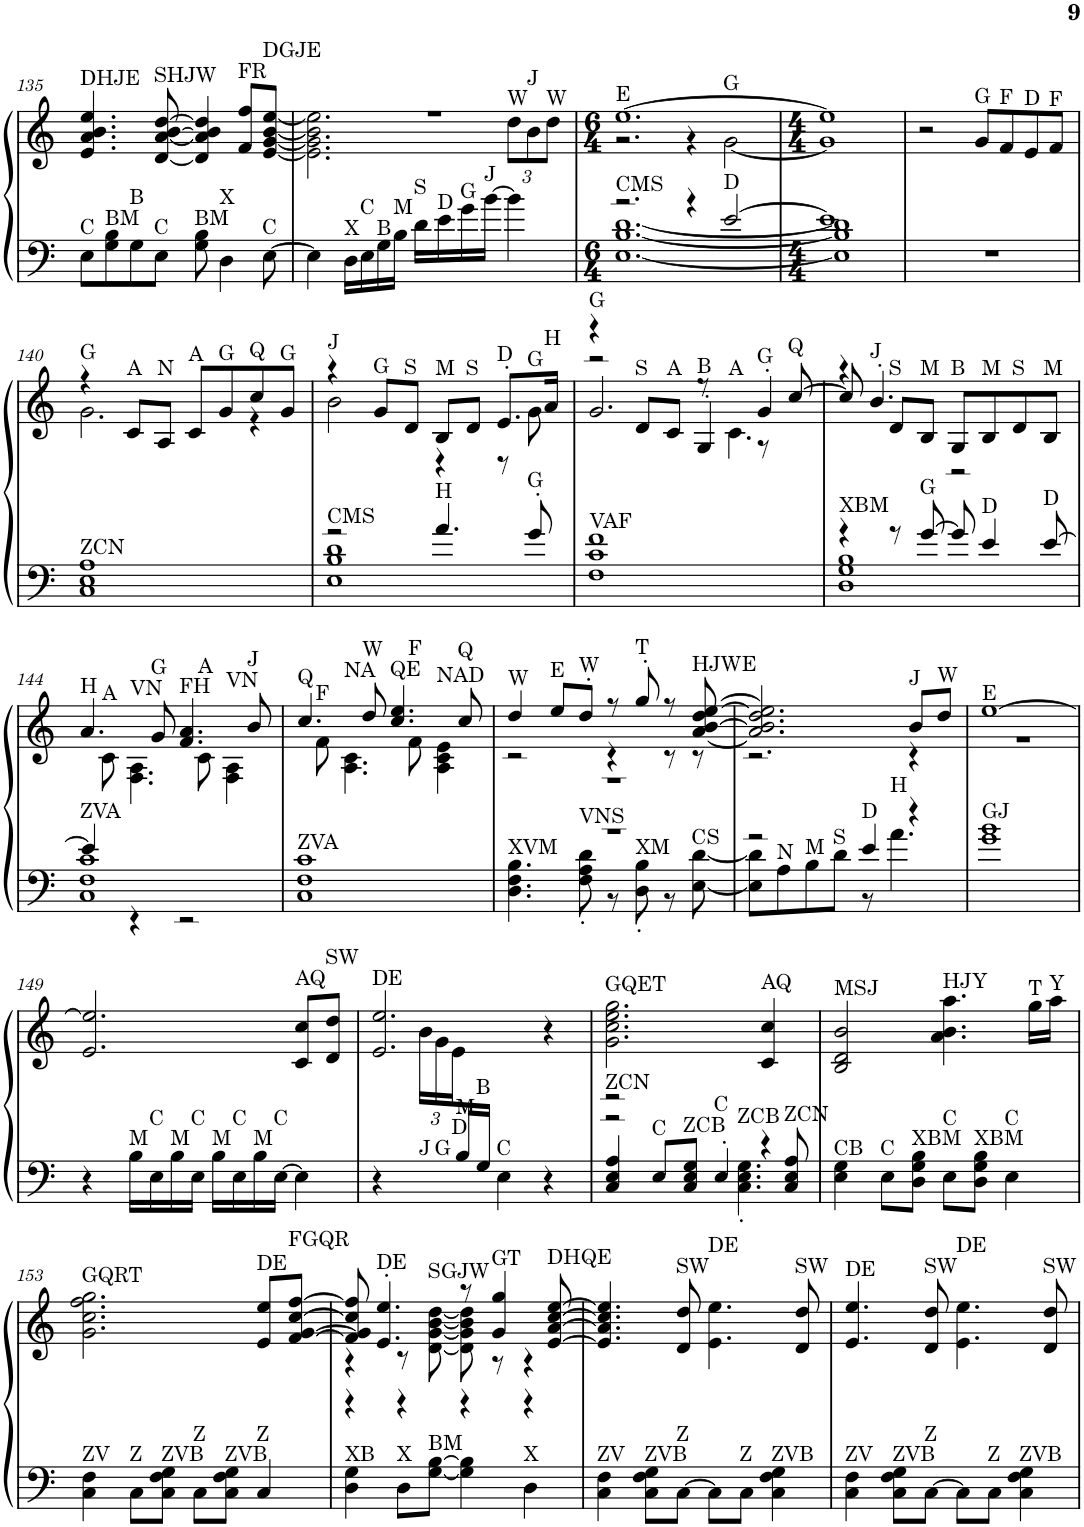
**kern	**kern
*part1	*part1
*staff2	*staff1
*I"Piano, CFX Concert Grand 1	*
*I'Pno.	*
!!LO:PB:g=z
*clefG2	*clefG2
*k[]	*k[]
*M4/4	*M4/4
=135	=135
!	!LO:TX:a:t=DHJE
!LO:TX:a:t=C	!
8E\L	4.e/ 4.a/ 4.b/ 4.ee/
!LO:TX:a:t=BM	!
8G\ 8B\	.
!LO:TX:a:t=B	!
8G\	.
!	!LO:TX:a:t=SHJW
!LO:TX:a:t=C	!
8E\J	[8d/ [8a/ [8b/ [8dd/
!LO:TX:a:t=BM	!
8G\ 8B\	4d/] 4a/] 4b/] 4dd/]
!LO:TX:a:t=X	!
4D\	.
!	!LO:TX:a:t=FR
.	8f/ 8ff/L
!	!LO:TX:a:t=DGJE
!LO:TX:a:t=C	!
[8E\	[8e/ [8g/ [8b/ [8ee/J
=136	=136
*	*^
4E\]	1r	2.e\] 2.g\] 2.b\] 2.ee\]
!LO:TX:a:t=X	!	!
16D\LL	.	.
!LO:TX:a:t=C	!	!
16E\	.	.
!LO:TX:a:t=B	!	!
16G\	.	.
!LO:TX:a:t=M	!	!
16B\JJ	.	.
!LO:TX:a:t=S	!	!
16d\LL	.	.
!LO:TX:a:t=D	!	!
16e\	.	.
!LO:TX:a:t=G	!	!
16g\	.	.
!LO:TX:a:t=J	!	!
[16b\JJ	.	.
*	*	*Xbrackettup
!	!	!LO:TX:a:t=W
4b\]	.	12dd\L
!	!	!LO:TX:a:t=J
.	.	12b\
!	!	!LO:TX:a:t=W
.	.	12dd\J
=137	=137	=137
*M6/4	*M6/4	*
*^	*	*
!	!	!LO:TX:a:t=E	!
!LO:TX:a:t=CMS	!	!	!
2.r	[1.E [1.B [1.d	[1.ee	2.r
4r	.	.	4r
!	!	!	!LO:TX:a:t=G
!LO:TX:a:t=D	!	!	!
[2e/	.	.	[2g\
=138	=138	=138	=138
*M4/4	*	*M4/4	*
1e]	1E] 1B] 1d]	1ee]	1g]
*v	*v	*	*
*	*v	*v
=139	=139
1r	2r
!	!LO:TX:a:t=G
.	8g/L
!	!LO:TX:a:t=F
.	8f/
!	!LO:TX:a:t=D
.	8e/
!	!LO:TX:a:t=F
.	8f/J
!!LO:LB:g=z
=140	=140
*	*^
!	!LO:TX:a:t=G	!
!LO:TX:a:t=ZCN	!	!
1C 1E 1A	4r	2.g\
!	!LO:TX:a:t=A	!
.	8c/L	.
!	!LO:TX:a:t=N	!
.	8A/J	.
!	!LO:TX:a:t=A	!
.	8c/L	.
!	!LO:TX:a:t=G	!
.	8g/	.
!	!LO:TX:a:t=Q	!
.	8cc/	4r
!	!LO:TX:a:t=G	!
.	8g/J	.
=141	=141	=141
*^	*	*
!	!	!LO:TX:a:t=J	!
!LO:TX:a:t=CMS	!	!	!
2r	1E 1B 1d	4r	2b\
!	!	!LO:TX:a:t=G	!
.	.	8g/L	.
!	!	!LO:TX:a:t=S	!
.	.	8d/J	.
!	!	!LO:TX:a:t=M	!
!LO:TX:a:t=H	!	!	!
4.a/	.	8B/L	4r
!	!	!LO:TX:a:t=S	!
.	.	8d/J	.
!	!	!LO:TX:a:t=D	!
.	.	8.e'/L	8r
!	!	!	!LO:TX:a:t=G
!LO:TX:a:t=G	!	!	!
8g'/	.	.	8g\
!	!	!LO:TX:a:t=H	!
.	.	16a/Jk	.
*v	*v	*	*
=142	=142	=142
*	*	*^
!	!LO:TX:a:t=G	!	!
!LO:TX:a:t=VAF	!	!	!
1F 1c 1f	4r	2r	2.g/
!	!LO:TX:a:t=S	!	!
.	8d/L	.	.
!	!LO:TX:a:t=A	!	!
.	8c/J	.	.
!	!LO:TX:a:t=B	!	!
.	4G'/	8r	.
!	!	!LO:TX:a:t=A	!
.	.	4.c\	.
!	!LO:TX:a:t=G	!	!
.	4g'/	.	8r
!	!	!	!LO:TX:a:t=Q
.	.	.	[8cc/
=143	=143	=143	=143
*^	*	*	*
!LO:TX:a:t=XBM	!	!	!	!
*	*	*	*v	*v
4r	1D 1G 1B	4r	8cc/]
!	!	!	!LO:TX:a:t=J
.	.	.	4.b'/
!	!	!LO:TX:a:t=S	!
8r	.	8d/L	.
!	!	!LO:TX:a:t=M	!
!LO:TX:a:t=G	!	!	!
[8g/	.	8B/J	.
!	!	!LO:TX:a:t=B	!
8g/]	.	8G/L	2r
!	!	!LO:TX:a:t=M	!
!LO:TX:a:t=D	!	!	!
4e/	.	8B/	.
!	!	!LO:TX:a:t=S	!
.	.	8d/	.
!	!	!LO:TX:a:t=M	!
!LO:TX:a:t=D	!	!	!
[8e/	.	8B/J	.
!!LO:LB:g=z	!!
=144	=144	=144	=144
!	!	!LO:TX:a:t=H	!
!LO:TX:a:t=ZVA	!	!	!
1C 1F 1c	4e/]	4.a/	8ryy
!	!	!	!LO:TX:a:t=A
.	.	.	8c\
!	!	!	!LO:TX:a:t=VN
.	4r	.	4.F\ 4.A\
!	!	!LO:TX:a:t=G	!
.	.	8g/	.
!	!	!LO:TX:a:t=FH	!
.	2r	4.f/ 4.a/	.
!	!	!	!LO:TX:a:t=A
.	.	.	8c\
!	!	!	!LO:TX:a:t=VN
.	.	.	4F\ 4A\
!	!	!LO:TX:a:t=J	!
.	.	8b/	.
*v	*v	*	*
=145	=145	=145
!	!LO:TX:a:t=Q	!
!LO:TX:a:t=ZVA	!	!
1C 1F 1c	4.cc/	8ryy
!	!	!LO:TX:a:t=F
.	.	8f\
!	!	!LO:TX:a:t=NA
.	.	4.A\ 4.c\
!	!LO:TX:a:t=W	!
.	8dd/	.
!	!LO:TX:a:t=QE	!
.	4.cc/ 4.ee/	.
!	!	!LO:TX:a:t=F
.	.	8f\
!	!	!LO:TX:a:t=NAD
.	.	4A\ 4c\ 4e\
!	!LO:TX:a:t=Q	!
.	8cc/	.
=146	=146	=146
*^	*	*^
!	!	!LO:TX:a:t=W	!	!
!LO:TX:a:t=XVM	!	!	!	!
1r	4.D\ 4.F\ 4.B\	4dd/	2r	1r
!	!	!LO:TX:a:t=E	!	!
.	.	8ee/L	.	.
!	!	!LO:TX:a:t=W	!	!
!	!LO:TX:a:t=VNS	!	!	!
.	8F\' 8A\' 8d\'	8dd'/J	.	.
.	8r	8r	4r	.
!	!	!LO:TX:a:t=T	!	!
!	!LO:TX:a:t=XM	!	!	!
.	8D\' 8B\'	8gg'/	.	.
.	8r	8r	8r	.
!	!	!LO:TX:a:t=HJWE	!	!
!	!LO:TX:a:t=CS	!	!	!
.	[8E\ [8d\	[<8a/ [>8b/ [8dd/ [8ee/	8r	.
*	*	*	*v	*v
=147	=147	=147	=147
2r	8E\] 8d\]L	2.a/] 2.b/] 2.dd/] 2.ee/]	2.r
!	!LO:TX:a:t=N	!	!
.	8A\	.	.
!	!LO:TX:a:t=M	!	!
.	8B\	.	.
!	!LO:TX:a:t=S	!	!
.	8d\J	.	.
!LO:TX:a:t=D	!	!	!
4e/	8r	.	.
!	!LO:TX:a:t=H	!	!
.	4.a\	.	.
!	!	!LO:TX:a:t=J	!
4r	.	8b/L	4r
!	!	!LO:TX:a:t=W	!
.	.	8dd/J	.
*v	*v	*	*
=148	=148	=148
!	!LO:TX:a:t=E	!
!LO:TX:a:t=GJ	!	!
1g 1b	[1ee	1r
*	*v	*v
!!LO:LB:g=z
=149	=149
4r	2.e/ 2.ee/]
!LO:TX:a:t=M	!
16B\LL	.
!LO:TX:a:t=C	!
16E\	.
!LO:TX:a:t=M	!
16B\	.
!LO:TX:a:t=C	!
16E\JJ	.
!LO:TX:a:t=M	!
16B\LL	.
!LO:TX:a:t=C	!
16E\	.
!LO:TX:a:t=M	!
16B\	.
!LO:TX:a:t=C	!
[16E\JJ	.
!	!LO:TX:a:t=AQ
4E\]	8c/ 8cc/L
!	!LO:TX:a:t=SW
.	8d/ 8dd/J
=150	=150
*^	*^
!	!	!LO:TX:a:t=DE	!
*^	*^	*	*
4r	4.ryy	6..ryy	3ryy	2.e/ 2.ee/	4ryy
!LO:TX:a:t=J	!	!	!	!	!
4ryy	.	.	.	.	24b\LL
!	!	!LO:TX:a:t=G	!	!	!
.	.	3%2ryy	.	.	24g\
!	!	!	!LO:TX:a:t=D	!	!
.	.	.	3%2ryy	.	24e\
!	!LO:TX:a:t=M	!	!	!	!
.	16B/	.	.	.	2ryy
!	!LO:TX:a:t=B	!	!	!	!
.	16G/JJ	.	.	.	.
!LO:TX:a:t=C	!	!	!	!	!
4E\	2ryy	.	.	.	.
4r	.	.	.	4r	.
.	.	.	.	.	8ryy
.	.	24ryy	.	.	.
=151	=151	=151	=151	=151	=151
!	!	!	!	!LO:TX:a:t=GQET	!
!LO:TX:a:t=ZCN	!	!	!	!	!
*	*	*v	*v	*	*
*	*	*	*v	*v
2r	2r	4C/ 4E/ 4A/	2.g\ 2.cc\ 2.ee\ 2.gg\
!	!	!LO:TX:a:t=C	!
.	.	8E/L	.
!	!	!LO:TX:a:t=ZCB	!
.	.	8C/ 8E/ 8G/J	.
!LO:TX:a:t=C	!	!	!
4ryy	8ryy	4E'/	.
!	!LO:TX:a:t=ZCB	!	!
.	4.C\' 4.E\' 4.G\'	.	.
!	!	!	!LO:TX:a:t=AQ
4r	.	8ryy	4c/ 4cc/
!	!	!LO:TX:a:t=ZCN	!
.	.	8C/ 8E/ 8A/	.
=152	=152	=152	=152
!	!	!	!LO:TX:a:t=MSJ
!LO:TX:a:t=CB	!	!	!
*v	*v	*v	*
4E\ 4G\	2B/ 2d/ 2b/
!LO:TX:a:t=C	!
8E\L	.
!LO:TX:a:t=XBM	!
8D\ 8G\ 8B\J	.
!	!LO:TX:a:t=HJY
!LO:TX:a:t=C	!
8E\L	4.a\ 4.b\ 4.aa\
!LO:TX:a:t=XBM	!
8D\ 8G\ 8B\J	.
!LO:TX:a:t=C	!
4E\	.
!	!LO:TX:a:t=T
.	16gg\LL
!	!LO:TX:a:t=Y
.	16aa\JJ
!!LO:LB:g=z
=153	=153
!	!LO:TX:a:t=GQRT
!LO:TX:a:t=ZV	!
4C\ 4F\	2.g\ 2.cc\ 2.ff\ 2.gg\
!LO:TX:a:t=Z	!
8C\L	.
!LO:TX:a:t=ZVB	!
8C\ 8F\ 8G\J	.
!LO:TX:a:t=Z	!
8C\L	.
!LO:TX:a:t=ZVB	!
8C\ 8F\ 8G\J	.
!	!LO:TX:a:t=DE
!LO:TX:a:t=Z	!
4C/	8e/ 8ee/L
!	!LO:TX:a:t=FGQR
.	[8f/ [8g/ [8cc/ [8ff/J
=154	=154
*	*^
*	*	*^
!LO:TX:a:t=XB	!	!	!
4D\ 4G\	8f/] 8g/] 8cc/] 8ff/]	4r	4r
!	!LO:TX:a:t=DE	!	!
.	4.e/' 4.ee/'	.	.
!LO:TX:a:t=X	!	!	!
8D\L	.	8r	4r
!	!	!LO:TX:a:t=SGJW	!
!LO:TX:a:t=BM	!	!	!
[8G\ [8B\J	.	[8d\ [8g\ [8b\ [8dd\	.
4G\] 4B\]	8r	8d\] 8g\] 8b\] 8dd\]	4r
!	!LO:TX:a:t=GT	!	!
.	4g/ 4gg/	8r	.
!LO:TX:a:t=X	!	!	!
4D\	.	4r	4r
!	!LO:TX:a:t=DHQE	!	!
.	[8e/ [8a/ [8cc/ [8ee/	.	.
*	*v	*v	*v
=155	=155
!LO:TX:a:t=ZV	!
4C\ 4F\	4.e/] 4.a/] 4.cc/] 4.ee/]
!LO:TX:a:t=ZVB	!
8C\ 8F\ 8G\L	.
!	!LO:TX:a:t=SW
!LO:TX:a:t=Z	!
[8C\J	8d/ 8dd/
!	!LO:TX:a:t=DE
8C\L]	4.e\ 4.ee\
!LO:TX:a:t=Z	!
8C\J	.
!LO:TX:a:t=ZVB	!
4C\ 4F\ 4G\	.
!	!LO:TX:a:t=SW
.	8d/ 8dd/
=156	=156
!	!LO:TX:a:t=DE
!LO:TX:a:t=ZV	!
4C\ 4F\	4.e/ 4.ee/
!LO:TX:a:t=ZVB	!
8C\ 8F\ 8G\L	.
!	!LO:TX:a:t=SW
!LO:TX:a:t=Z	!
[8C\J	8d/ 8dd/
!	!LO:TX:a:t=DE
8C\L]	4.e\ 4.ee\
!LO:TX:a:t=Z	!
8C\J	.
!LO:TX:a:t=ZVB	!
4C\ 4F\ 4G\	.
!	!LO:TX:a:t=SW
.	8d/ 8dd/
=	=
*-	*-
